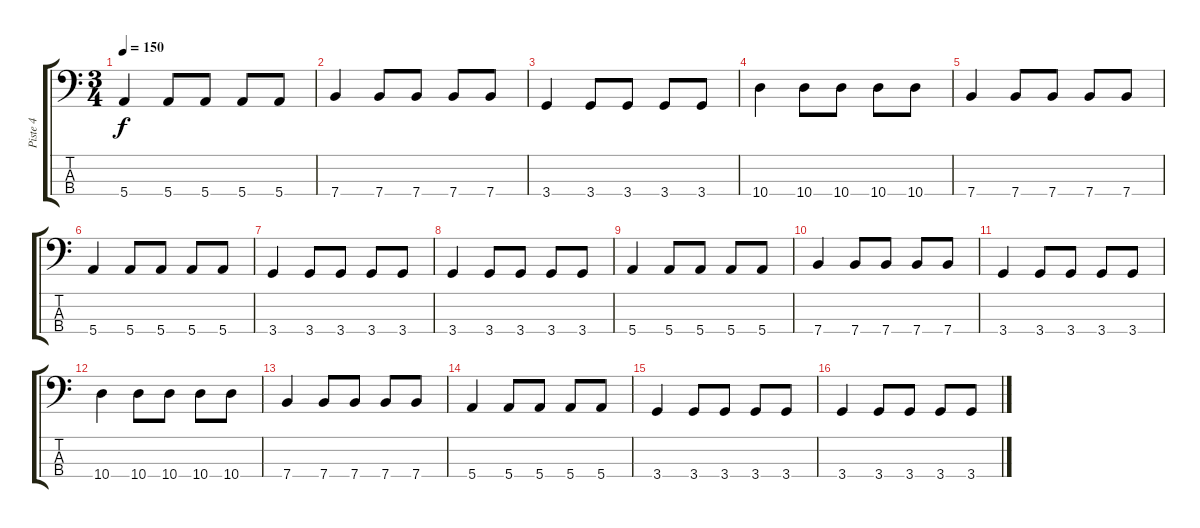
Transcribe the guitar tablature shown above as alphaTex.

\track ("Piste 4" "Piste 4") {instrument electricbassfinger}
\staff {score tabs}
\tuning (G2 D2 A1 E1) {hide}
\ts (3 4)
\tempo 150
\clef f4
\ks c
5.4.4{dy f} 5.4.8 5.4.8 5.4.8 5.4.8 |
7.4.4 7.4.8 7.4.8 7.4.8 7.4.8 |
3.4.4 3.4.8 3.4.8 3.4.8 3.4.8 |
10.4.4 10.4.8 10.4.8 10.4.8 10.4.8 |
7.4.4 7.4.8 7.4.8 7.4.8 7.4.8 |
5.4.4 5.4.8 5.4.8 5.4.8 5.4.8 |
3.4.4 3.4.8 3.4.8 3.4.8 3.4.8 |
3.4.4 3.4.8 3.4.8 3.4.8 3.4.8 |
5.4.4 5.4.8 5.4.8 5.4.8 5.4.8 |
7.4.4 7.4.8 7.4.8 7.4.8 7.4.8 |
3.4.4 3.4.8 3.4.8 3.4.8 3.4.8 |
10.4.4 10.4.8 10.4.8 10.4.8 10.4.8 |
7.4.4 7.4.8 7.4.8 7.4.8 7.4.8 |
5.4.4 5.4.8 5.4.8 5.4.8 5.4.8 |
3.4.4 3.4.8 3.4.8 3.4.8 3.4.8 |
3.4.4 3.4.8 3.4.8 3.4.8 3.4.8
